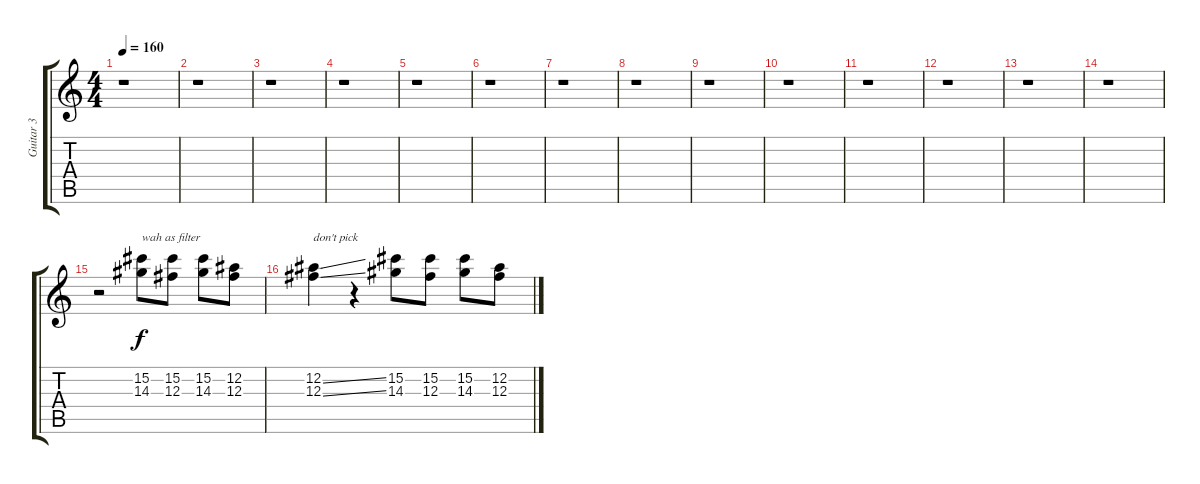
\track ("Guitar 3" "Guitar 3") {instrument distortionguitar}
\staff {score tabs}
\tuning (Eb4 Bb3 Gb3 Db3 Ab2 Eb2) {hide}
\ts (4 4)
\tempo 160
\clef g2
\ks c
r.1{dy f instrument distortionguitar} |
r.1 |
r.1 |
r.1 |
r.1 |
r.1 |
r.1 |
r.1 |
r.1 |
r.1 |
r.1 |
r.1 |
r.1 |
r.1 |
r.2 (15.2 14.3).8{txt "wah as filter"} (15.2 12.3).8 (15.2 14.3).8 (12.2 12.3).8 |
(12.2{ss} 12.3{ss}).4{txt "don't pick"} r.4 (15.2 14.3).8 (15.2 12.3).8 (15.2 14.3).8 (12.2 12.3).8
